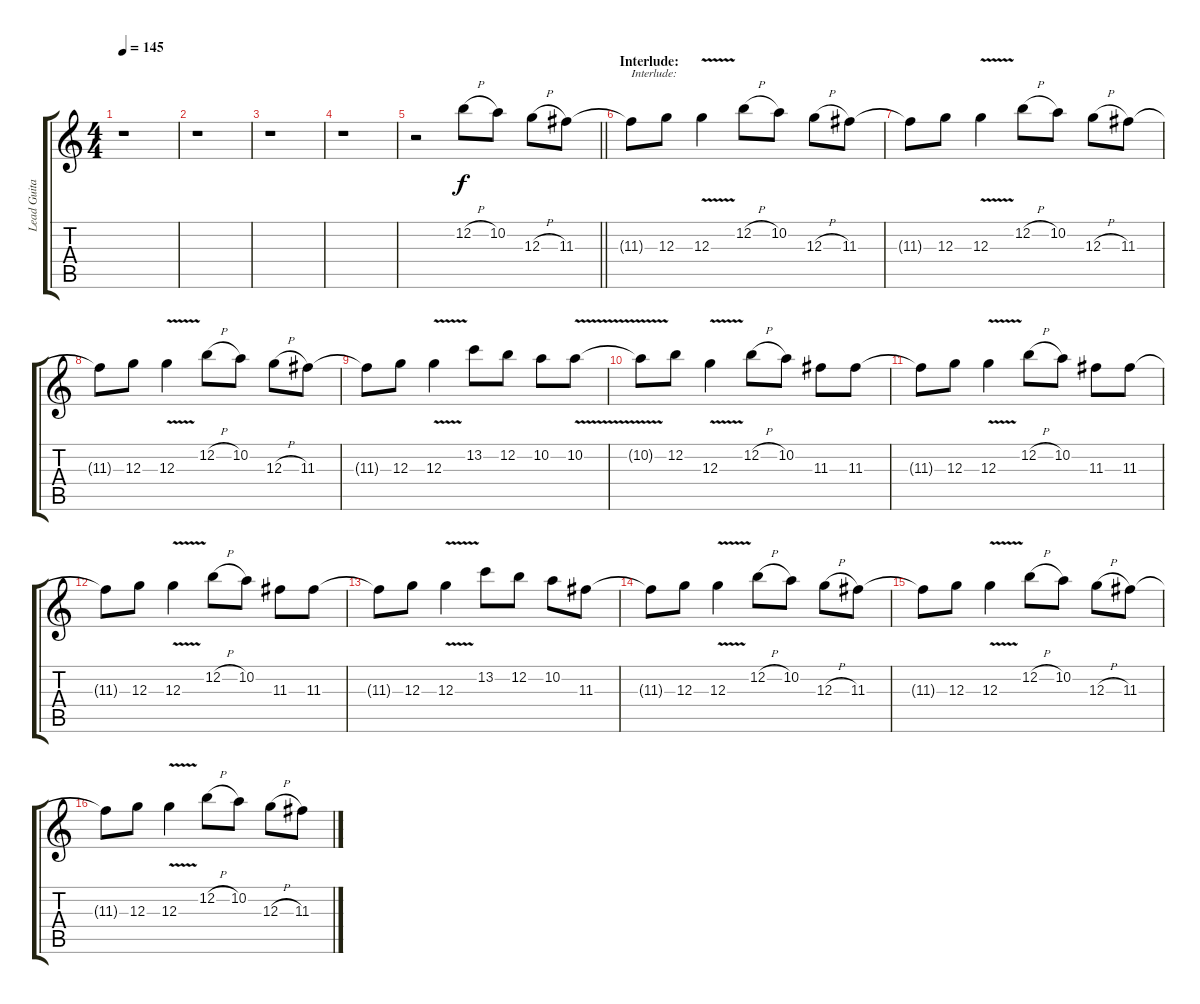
\track ("Lead Guitar II" "Lead Guita") {instrument distortionguitar}
\staff {score tabs}
\tuning (E4 B3 G3 D3 A2 E2) {hide}
\ts (4 4)
\tempo 145
\clef g2
\ks c
r.1{dy f} |
r.1 |
r.1 |
r.1 |
\barLineRight lightlight
r.2 12.2{h}.8 10.2.8 12.3{h}.8 11.3.8 |
\section ("" "Interlude:")
11.3{t}.8{txt "Interlude:"} 12.3.8 12.3{v}.4 12.2{h}.8 10.2.8 12.3{h}.8 11.3.8 |
11.3{t}.8 12.3.8 12.3{v}.4 12.2{h}.8 10.2.8 12.3{h}.8 11.3.8 |
11.3{t}.8 12.3.8 12.3{v}.4 12.2{h}.8 10.2.8 12.3{h}.8 11.3.8 |
11.3{t}.8 12.3.8 12.3{v}.4 13.2.8 12.2.8 10.2.8 10.2{v}.8 |
10.2{t}.8 12.2.8 12.3{v}.4 12.2{h}.8 10.2.8 11.3.8 11.3.8 |
11.3{t}.8 12.3.8 12.3{v}.4 12.2{h}.8 10.2.8 11.3.8 11.3.8 |
11.3{t}.8 12.3.8 12.3{v}.4 12.2{h}.8 10.2.8 11.3.8 11.3.8 |
11.3{t}.8 12.3.8 12.3{v}.4 13.2.8 12.2.8 10.2.8 11.3.8 |
11.3{t}.8 12.3.8 12.3{v}.4 12.2{h}.8 10.2.8 12.3{h}.8 11.3.8 |
11.3{t}.8 12.3.8 12.3{v}.4 12.2{h}.8 10.2.8 12.3{h}.8 11.3.8 |
11.3{t}.8 12.3.8 12.3{v}.4 12.2{h}.8 10.2.8 12.3{h}.8 11.3.8
